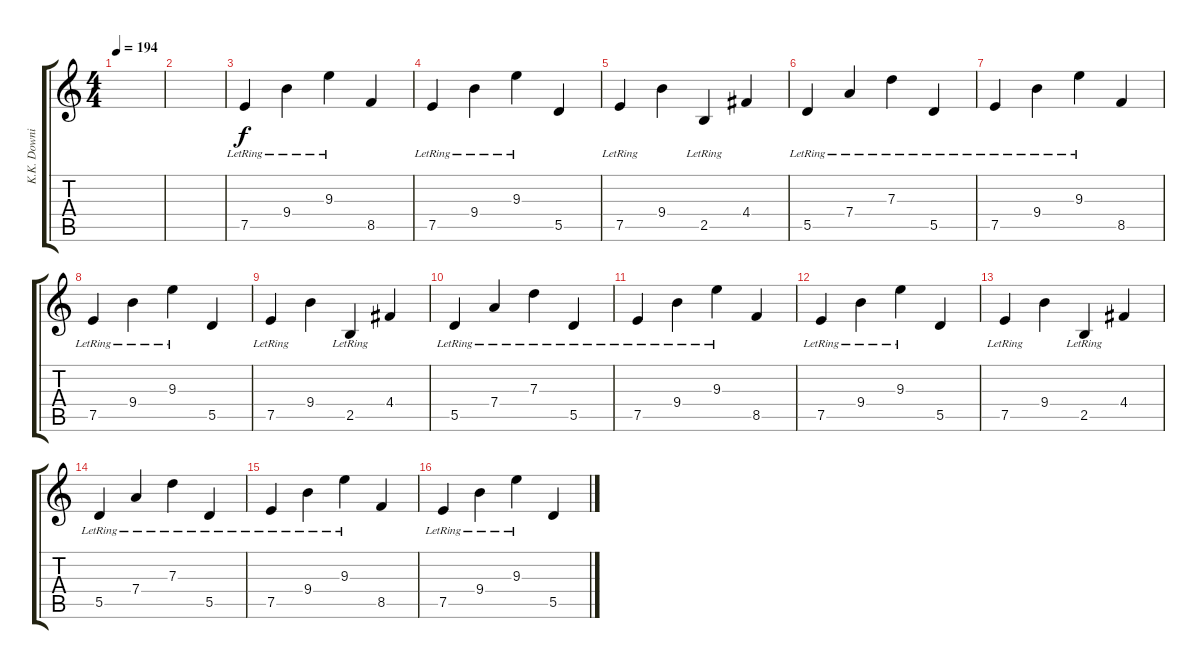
\track ("K.K. Downing" "K.K. Downi") {instrument distortionguitar}
\staff {score tabs}
\tuning (E4 B3 G3 D3 A2 E2) {hide}
\ts (4 4)
\tempo 194
\clef g2
\ks c
|
|
7.5{lr}.4{volume 14 instrument electricguitarclean} 9.4{lr}.4 9.3{lr}.4 8.5.4 |
7.5{lr}.4 9.4{lr}.4 9.3{lr}.4 5.5.4 |
7.5{lr}.4 9.4.4 2.5{lr}.4 4.4.4 |
5.5{lr}.4 7.4{lr}.4 7.3{lr}.4 5.5{lr}.4 |
7.5{lr}.4 9.4{lr}.4 9.3{lr}.4 8.5.4 |
7.5{lr}.4 9.4{lr}.4 9.3{lr}.4 5.5.4 |
7.5{lr}.4 9.4.4 2.5{lr}.4 4.4.4 |
5.5{lr}.4 7.4{lr}.4 7.3{lr}.4 5.5{lr}.4 |
7.5{lr}.4 9.4{lr}.4 9.3{lr}.4 8.5.4 |
7.5{lr}.4 9.4{lr}.4 9.3{lr}.4 5.5.4 |
7.5{lr}.4 9.4.4 2.5{lr}.4 4.4.4 |
5.5{lr}.4 7.4{lr}.4 7.3{lr}.4 5.5{lr}.4 |
7.5{lr}.4 9.4{lr}.4 9.3{lr}.4 8.5.4 |
7.5{lr}.4 9.4{lr}.4 9.3{lr}.4 5.5.4
